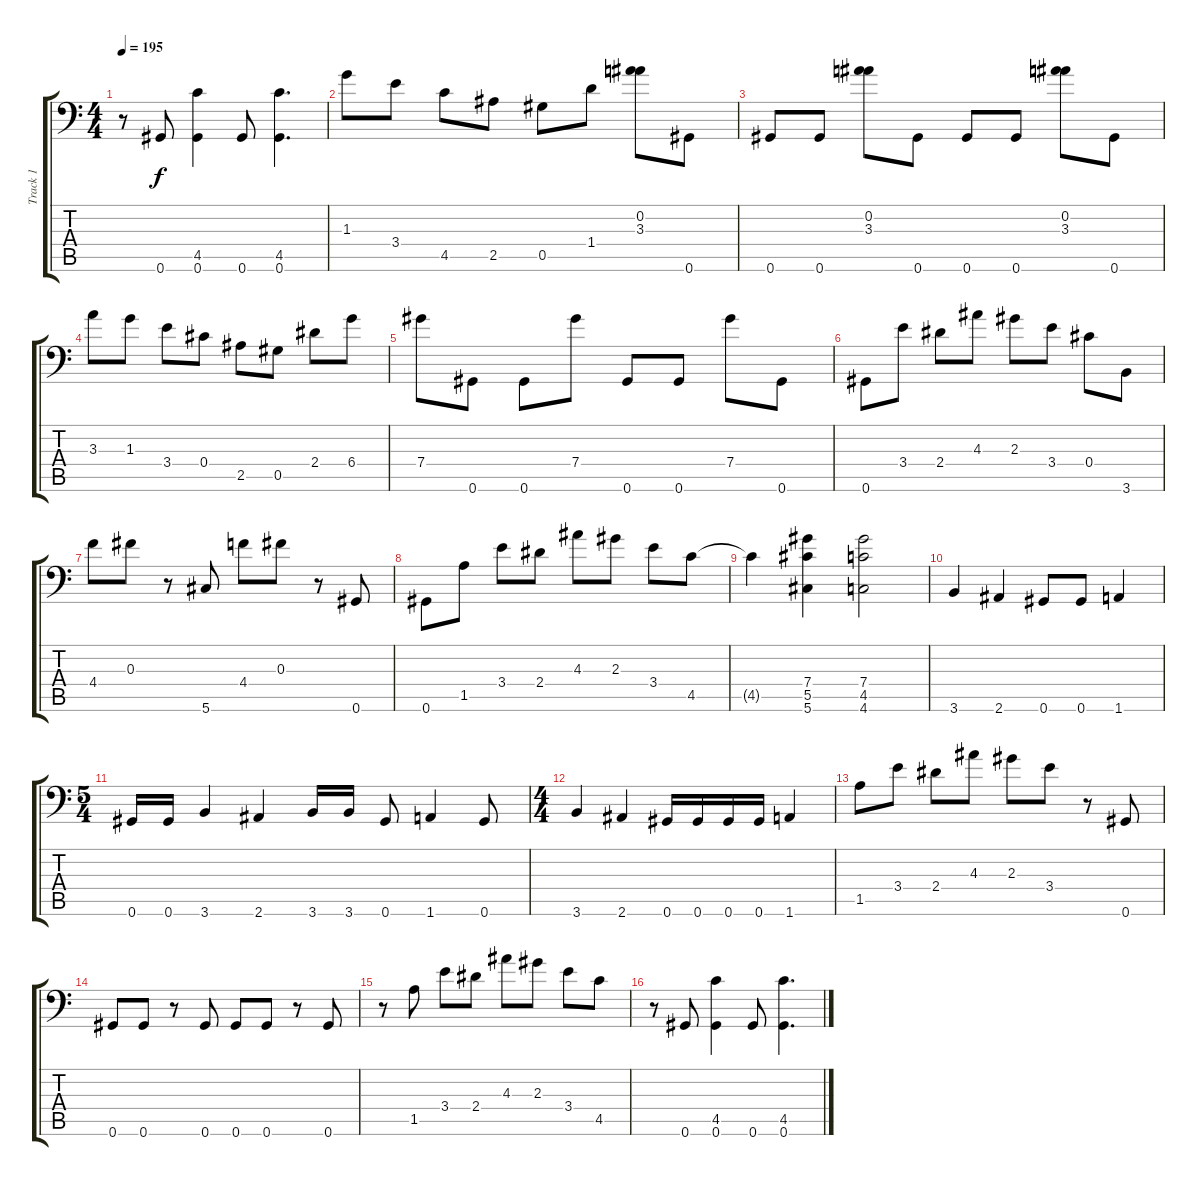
\track ("Track 1" "Track 1") {instrument distortionguitar}
\staff {score tabs}
\tuning (Eb4 Bb3 Gb3 Db3 Ab2 Ab1) {hide}
\ts (4 4)
\tempo 195
\clef f4
\ks c
r.8{dy f} 0.6.8 (4.5 0.6).4 0.6.8 (4.5 0.6).4{d} |
1.3.8 3.4.8 4.5.8 2.5.8 0.5.8 1.4.8 (0.2 3.3).8 0.6.8 |
0.6.8 0.6.8 (0.2 3.3).8 0.6.8 0.6.8 0.6.8 (0.2 3.3).8 0.6.8 |
3.3.8 1.3.8 3.4.8 0.4.8 2.5.8 0.5.8 2.4.8 6.4.8 |
7.4.8 0.6.8 0.6.8 7.4.8 0.6.8 0.6.8 7.4.8 0.6.8 |
0.6.8 3.4.8 2.4.8 4.3.8 2.3.8 3.4.8 0.4.8 3.6.8 |
4.4.8 0.3.8 r.8 5.6.8 4.4.8 0.3.8 r.8 0.6.8 |
0.6.8 1.5.8 3.4.8 2.4.8 4.3.8 2.3.8 3.4.8 4.5.8 |
4.5{t}.4 (7.4 5.5 5.6).4 (7.4 4.5 4.6).2 |
3.6.4 2.6.4 0.6.8 0.6.8 1.6.4 |
\ts (5 4)
0.6.16 0.6.16 3.6.4 2.6.4 3.6.16 3.6.16 0.6.8 1.6.4 0.6.8 |
\ts (4 4)
3.6.4 2.6.4 0.6.16 0.6.16 0.6.16 0.6.16 1.6.4 |
1.5.8 3.4.8 2.4.8 4.3.8 2.3.8 3.4.8 r.8 0.6.8 |
0.6.8 0.6.8 r.8 0.6.8 0.6.8 0.6.8 r.8 0.6.8 |
r.8 1.5.8 3.4.8 2.4.8 4.3.8 2.3.8 3.4.8 4.5.8 |
r.8 0.6.8 (4.5 0.6).4 0.6.8 (4.5 0.6).4{d}
